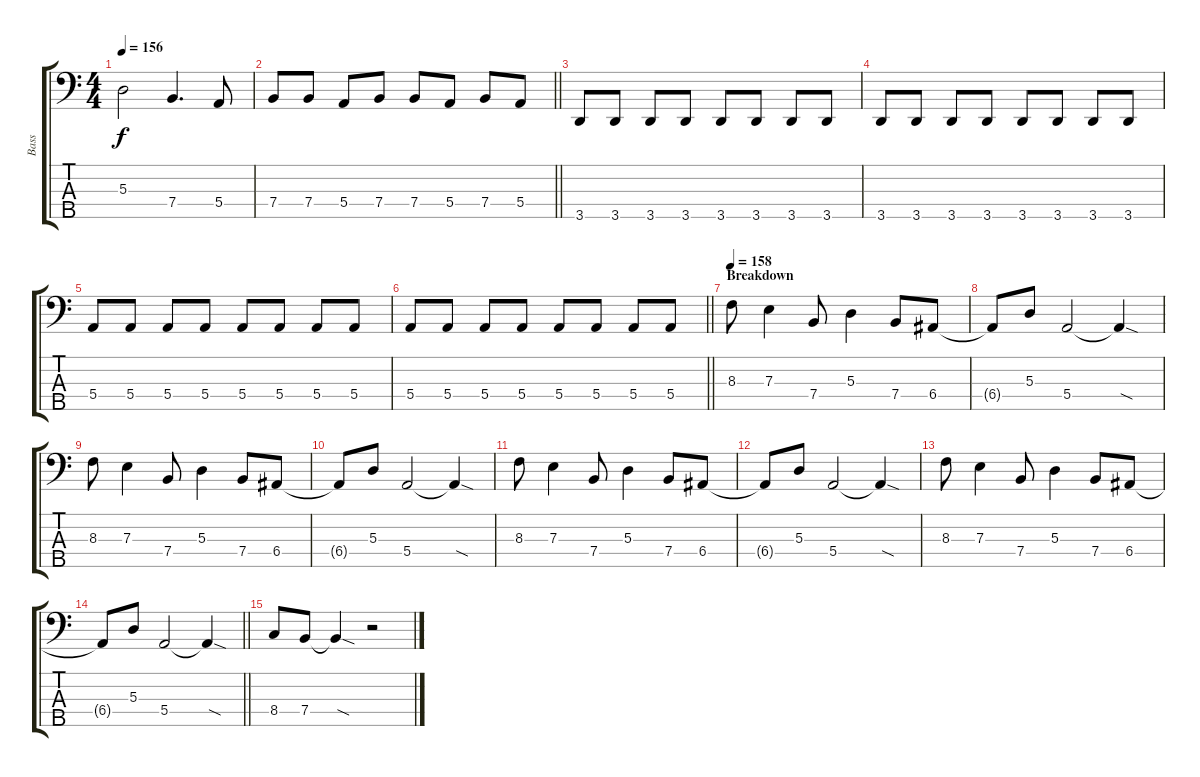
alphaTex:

\track ("Bass" "Bass") {instrument electricbassfinger}
\staff {score tabs}
\tuning (G2 D2 A1 E1 B0) {hide}
\ts (4 4)
\tempo 156
\clef f4
\ks c
5.3.2{dy f} 7.4.4{d} 5.4.8 |
\barLineRight lightlight
7.4.8 7.4.8 5.4.8 7.4.8 7.4.8 5.4.8 7.4.8 5.4.8 |
\section ("" "")
3.5.8 3.5.8 3.5.8 3.5.8 3.5.8 3.5.8 3.5.8 3.5.8 |
3.5.8 3.5.8 3.5.8 3.5.8 3.5.8 3.5.8 3.5.8 3.5.8 |
5.4.8 5.4.8 5.4.8 5.4.8 5.4.8 5.4.8 5.4.8 5.4.8 |
\barLineRight lightlight
5.4.8 5.4.8 5.4.8 5.4.8 5.4.8 5.4.8 5.4.8 5.4.8 |
\section ("" "Breakdown")
\tempo 158
8.3.8 7.3.4 7.4.8 5.3.4 7.4.8 6.4.8 |
6.4{t}.8 5.3.8 5.4.2 5.4{sod t}.4 |
8.3.8 7.3.4 7.4.8 5.3.4 7.4.8 6.4.8 |
6.4{t}.8 5.3.8 5.4.2 5.4{sod t}.4 |
8.3.8 7.3.4 7.4.8 5.3.4 7.4.8 6.4.8 |
6.4{t}.8 5.3.8 5.4.2 5.4{sod t}.4 |
8.3.8 7.3.4 7.4.8 5.3.4 7.4.8 6.4.8 |
\barLineRight lightlight
6.4{t}.8 5.3.8 5.4.2 5.4{sod t}.4 |
\section ("" "")
8.4.8 7.4.8 7.4{sod t}.4 r.2
